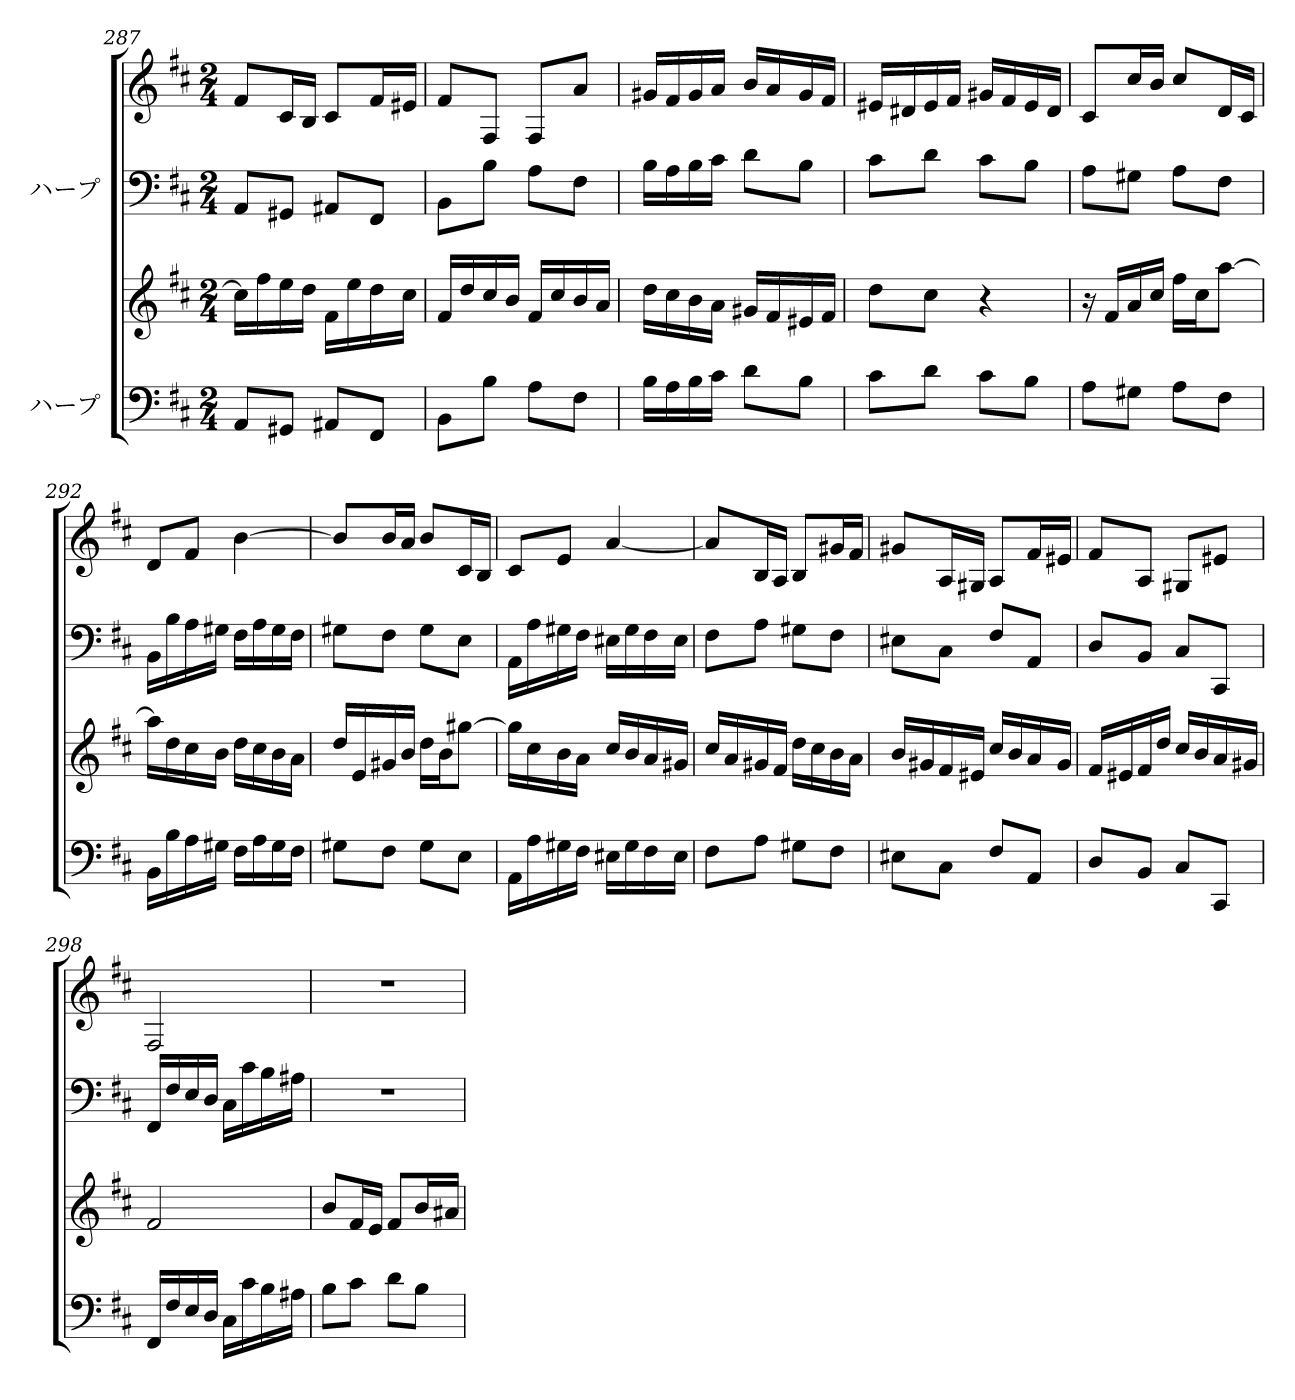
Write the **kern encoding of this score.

**kern	**kern	**kern	**kern
*part2	*part2	*part1	*part1
*staff4	*staff3	*staff2	*staff1
*I"ハープ	*	*I"ハープ	*
*clefF4	*clefG2	*clefF4	*clefG2
*k[f#c#]	*k[f#c#]	*k[f#c#]	*k[f#c#]
*M2/4	*M2/4	*M2/4	*M2/4
=287	=287	=287	=287
8AA/L	16cc#\LL]	8AA/L	8f#/L
.	16ff#\	.	.
8GG#X/J	16ee\	8GG#X/J	16c#/L
.	16dd\JJ	.	16B/JJ
8AA#X/L	16f#\LL	8AA#X/L	8c#/L
.	16ee\	.	.
8FF#/J	16dd\	8FF#/J	16f#/L
.	16cc#\JJ	.	16e#X/JJ
=288	=288	=288	=288
8BB\L	16f#/LL	8BB\L	8f#/L
.	16dd/	.	.
8B\J	16cc#/	8B\J	8F#/J
.	16b/JJ	.	.
8A\L	16f#/LL	8A\L	8F#/L
.	16cc#/	.	.
8F#\J	16b/	8F#\J	8a/J
.	16a/JJ	.	.
!!LO:PB:g=z
=289	=289	=289	=289
16B\LL	16dd\LL	16B\LL	16g#X/LL
16A\	16cc#\	16A\	16f#/
16B\	16b\	16B\	16g#/
16c#\JJ	16a\JJ	16c#\JJ	16a/JJ
8d\L	16g#X/LL	8d\L	16b/LL
.	16f#/	.	16a/
8B\J	16e#X/	8B\J	16g#/
.	16f#/JJ	.	16f#/JJ
=290	=290	=290	=290
8c#\L	8dd\L	8c#\L	16e#X/LL
.	.	.	16d#X/
8d\J	8cc#\J	8d\J	16e#/
.	.	.	16f#/JJ
8c#\L	4r	8c#\L	16g#X/LL
.	.	.	16f#/
8B\J	.	8B\J	16e#/
.	.	.	16d#/JJ
=291	=291	=291	=291
8A\L	16r	8A\L	8c#/L
.	16f#/LL	.	.
8G#X\J	16a/	8G#X\J	16cc#/L
.	16cc#/JJ	.	16b/JJ
8A\L	16ff#\LL	8A\L	8cc#/L
.	16cc#\J	.	.
8F#\J	[8aa\J	8F#\J	16d/L
.	.	.	16c#/JJ
=292	=292	=292	=292
16BB\LL	16aa\LL]	16BB\LL	8d/L
16B\	16dd\	16B\	.
16A\	16cc#\	16A\	8f#/J
16G#X\JJ	16b\JJ	16G#X\JJ	.
16F#\LL	16dd\LL	16F#\LL	[4b\
16A\	16cc#\	16A\	.
16G#\	16b\	16G#\	.
16F#\JJ	16a\JJ	16F#\JJ	.
=293	=293	=293	=293
8G#X\L	16dd/LL	8G#X\L	8b/L]
.	16e/	.	.
8F#\J	16g#X/	8F#\J	16b/L
.	16b/JJ	.	16a/JJ
8G#\L	16dd\LL	8G#\L	8b/L
.	16b\J	.	.
8E\J	[8gg#X\J	8E\J	16c#/L
.	.	.	16B/JJ
!!LO:LB:g=z
=294	=294	=294	=294
16AA\LL	16gg#\LL]	16AA\LL	8c#/L
16A\	16cc#\	16A\	.
16G#X\	16b\	16G#X\	8e/J
16F#\JJ	16a\JJ	16F#\JJ	.
16E#X\LL	16cc#/LL	16E#X\LL	[4a/
16G#\	16b/	16G#\	.
16F#\	16a/	16F#\	.
16E#\JJ	16g#X/JJ	16E#\JJ	.
=295	=295	=295	=295
8F#\L	16cc#/LL	8F#\L	8a/L]
.	16a/	.	.
8A\J	16g#X/	8A\J	16B/L
.	16f#/JJ	.	16A/JJ
8G#X\L	16dd\LL	8G#X\L	8B/L
.	16cc#\	.	.
8F#\J	16b\	8F#\J	16g#X/L
.	16a\JJ	.	16f#/JJ
=296	=296	=296	=296
8E#X\L	16b/LL	8E#X\L	8g#X/L
.	16g#X/	.	.
8C#\J	16f#/	8C#\J	16A/L
.	16e#X/JJ	.	16G#X/JJ
8F#/L	16cc#/LL	8F#/L	8A/L
.	16b/	.	.
8AA/J	16a/	8AA/J	16f#/L
.	16g#/JJ	.	16e#X/JJ
=297	=297	=297	=297
8D/L	16f#/LL	8D/L	8f#/L
.	16e#X/	.	.
8BB/J	16f#/	8BB/J	8A/J
.	16dd/JJ	.	.
8C#/L	16cc#/LL	8C#/L	8G#X/L
.	16b/	.	.
8CC#/J	16a/	8CC#/J	8e#X/J
.	16g#X/JJ	.	.
!!LO:LB:g=z
=298	=298	=298	=298
16FF#/LL	2f#/	16FF#/LL	2F#/
16F#/	.	16F#/	.
16E/	.	16E/	.
16D/JJ	.	16D/JJ	.
16C#\LL	.	16C#\LL	.
16c#\	.	16c#\	.
16B\	.	16B\	.
16A#X\JJ	.	16A#X\JJ	.
=299	=299	=299	=299
8B\L	8b/L	2r	2r
8c#\J	16f#/L	.	.
.	16e/JJ	.	.
8d\L	8f#/L	.	.
8B\J	16b/L	.	.
.	16a#X/JJ	.	.
=	=	=	=
*-	*-	*-	*-
